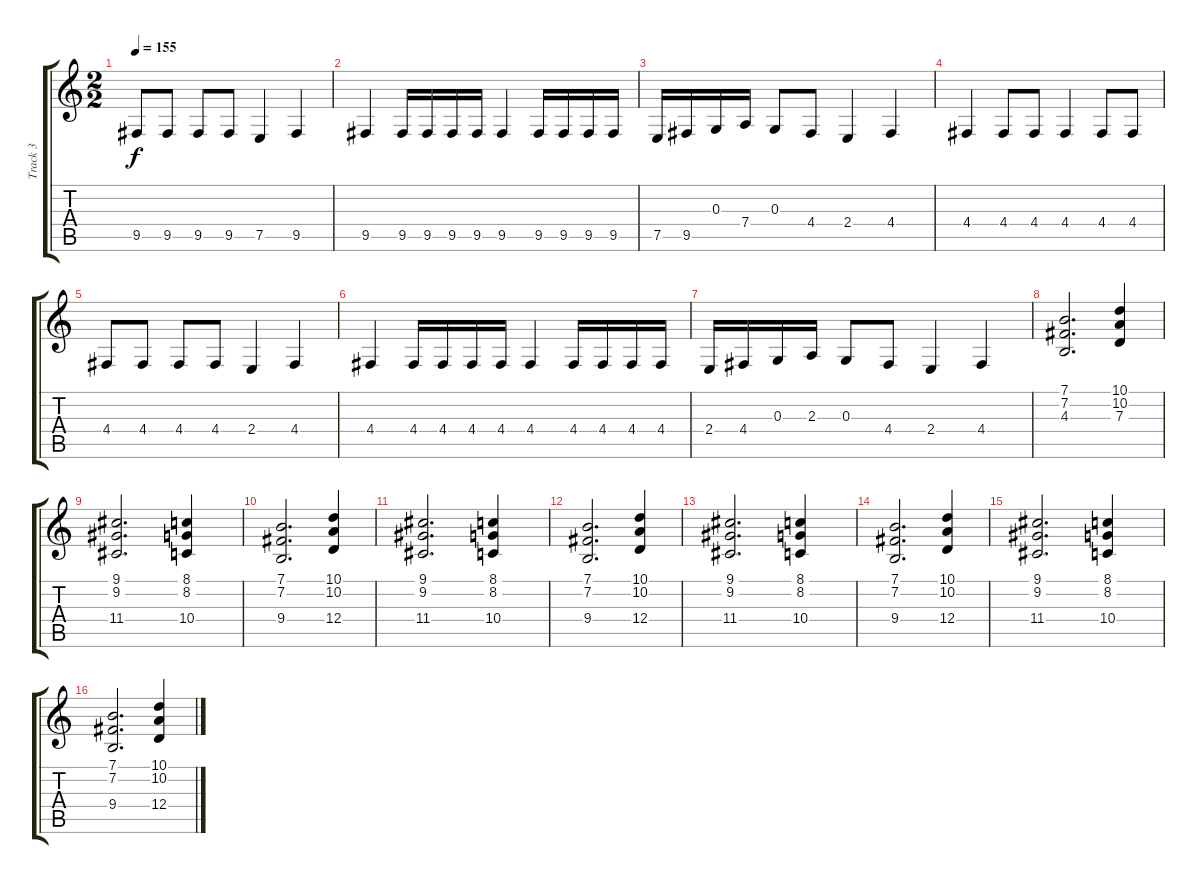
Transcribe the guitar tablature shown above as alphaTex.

\track ("Track 3" "Track 3") {instrument rockorgan}
\staff {score tabs}
\tuning (E4 B3 G3 D3 A2 E2) {hide}
\ts (2 2)
\tempo 155
\clef g2
\ks c
9.5.8{dy f} 9.5.8 9.5.8 9.5.8 7.5.4 9.5.4 |
9.5.4 9.5.16 9.5.16 9.5.16 9.5.16 9.5.4 9.5.16 9.5.16 9.5.16 9.5.16 |
7.5.16 9.5.16 0.3.16 7.4.16 0.3.8 4.4.8 2.4.4 4.4.4 |
4.4.4 4.4.8 4.4.8 4.4.4 4.4.8 4.4.8 |
4.4.8 4.4.8 4.4.8 4.4.8 2.4.4 4.4.4 |
4.4.4 4.4.16 4.4.16 4.4.16 4.4.16 4.4.4 4.4.16 4.4.16 4.4.16 4.4.16 |
2.4.16 4.4.16 0.3.16 2.3.16 0.3.8 4.4.8 2.4.4 4.4.4 |
(7.1 7.2 4.3).2{d} (10.1 10.2 7.3).4 |
(9.1 9.2 11.4).2{d} (8.1 8.2 10.4).4 |
(7.1 7.2 9.4).2{d} (10.1 10.2 12.4).4 |
(9.1 9.2 11.4).2{d} (8.1 8.2 10.4).4 |
(7.1 7.2 9.4).2{d} (10.1 10.2 12.4).4 |
(9.1 9.2 11.4).2{d} (8.1 8.2 10.4).4 |
(7.1 7.2 9.4).2{d} (10.1 10.2 12.4).4 |
(9.1 9.2 11.4).2{d} (8.1 8.2 10.4).4 |
(7.1 7.2 9.4).2{d} (10.1 10.2 12.4).4
